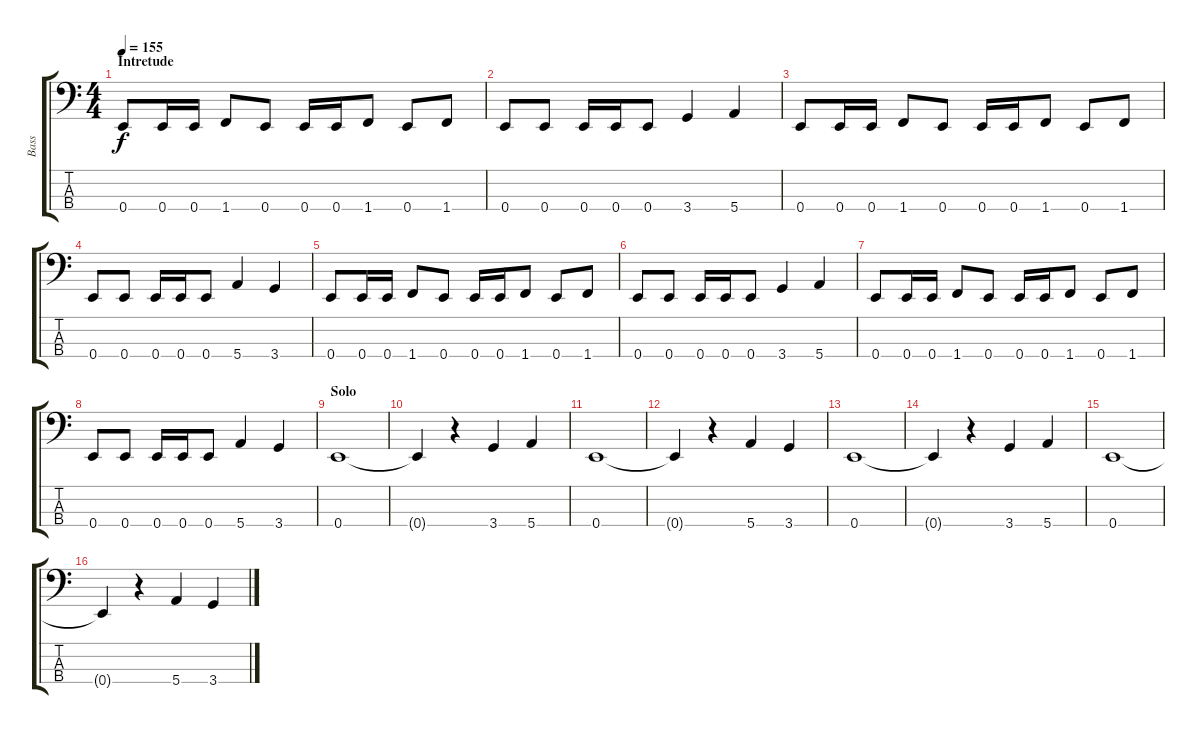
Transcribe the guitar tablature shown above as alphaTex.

\track ("Bass" "Bass") {instrument electricbasspick}
\staff {score tabs}
\tuning (G2 D2 A1 E1) {hide}
\ts (4 4)
\section ("" "Intretude")
\tempo 155
\clef f4
\ks c
0.4.8{dy f} 0.4.16 0.4.16 1.4.8 0.4.8 0.4.16 0.4.16 1.4.8 0.4.8 1.4.8 |
0.4.8 0.4.8 0.4.16 0.4.16 0.4.8 3.4.4 5.4.4 |
0.4.8 0.4.16 0.4.16 1.4.8 0.4.8 0.4.16 0.4.16 1.4.8 0.4.8 1.4.8 |
0.4.8 0.4.8 0.4.16 0.4.16 0.4.8 5.4.4 3.4.4 |
0.4.8 0.4.16 0.4.16 1.4.8 0.4.8 0.4.16 0.4.16 1.4.8 0.4.8 1.4.8 |
0.4.8 0.4.8 0.4.16 0.4.16 0.4.8 3.4.4 5.4.4 |
0.4.8 0.4.16 0.4.16 1.4.8 0.4.8 0.4.16 0.4.16 1.4.8 0.4.8 1.4.8 |
0.4.8 0.4.8 0.4.16 0.4.16 0.4.8 5.4.4 3.4.4 |
\section ("" "Solo")
0.4.1 |
0.4{t}.4 r.4 3.4.4 5.4.4 |
0.4.1 |
0.4{t}.4 r.4 5.4.4 3.4.4 |
0.4.1 |
0.4{t}.4 r.4 3.4.4 5.4.4 |
0.4.1 |
0.4{t}.4 r.4 5.4.4 3.4.4
